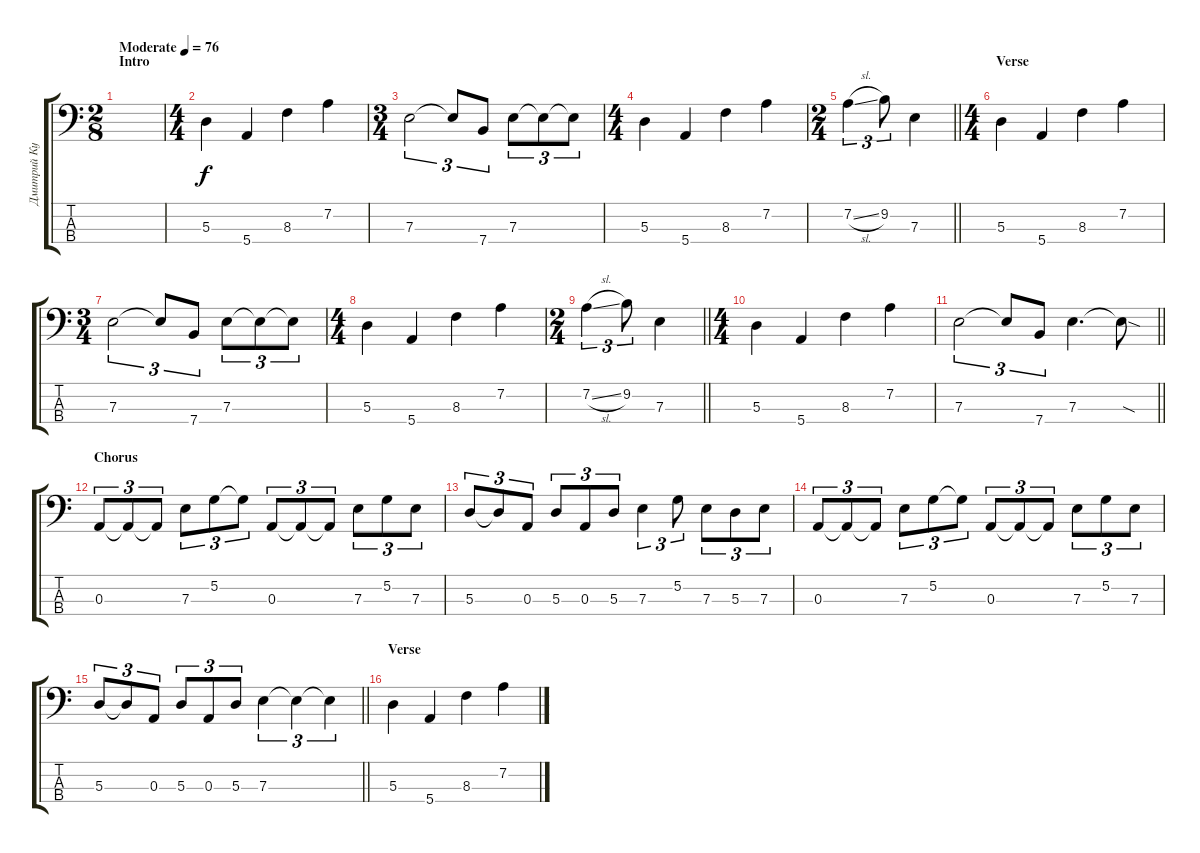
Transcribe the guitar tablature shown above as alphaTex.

\track ("Дмитрий Кунин" "Дмитрий Ку") {instrument electricbassfinger}
\staff {score tabs}
\tuning (G2 D2 A1 E1) {hide}
\ts (2 8)
\section ("" "Intro")
\tempo (76 "Moderate")
\clef f4
\ks c
|
\ts (4 4)
5.3.4 5.4.4 8.3.4 7.2.4 |
\ts (3 4)
7.3.2{tu (3 2)} 7.3{t}.8{tu (3 2)} 7.4.8{tu (3 2)} 7.3.8{tu (3 2)} 7.3{t}.8{tu (3 2)} 7.3{t}.8{tu (3 2)} |
\ts (4 4)
5.3.4 5.4.4 8.3.4 7.2.4 |
\ts (2 4)
\barLineRight lightlight
7.2{sl}.4{tu (3 2)} 9.2.8{tu (3 2)} 7.3.4 |
\ts (4 4)
\section ("" "Verse")
5.3.4 5.4.4 8.3.4 7.2.4 |
\ts (3 4)
7.3.2{tu (3 2)} 7.3{t}.8{tu (3 2)} 7.4.8{tu (3 2)} 7.3.8{tu (3 2)} 7.3{t}.8{tu (3 2)} 7.3{t}.8{tu (3 2)} |
\ts (4 4)
5.3.4 5.4.4 8.3.4 7.2.4 |
\ts (2 4)
\barLineRight lightlight
7.2{sl}.4{tu (3 2)} 9.2.8{tu (3 2)} 7.3.4 |
\ts (4 4)
5.3.4 5.4.4 8.3.4 7.2.4 |
\barLineRight lightlight
7.3.2{tu (3 2)} 7.3{t}.8{tu (3 2)} 7.4.8{tu (3 2)} 7.3.4{d} 7.3{sod t}.8 |
\section ("" "Chorus")
0.3.8{tu (3 2)} 0.3{t}.8{tu (3 2)} 0.3{t}.8{tu (3 2)} 7.3.8{tu (3 2)} 5.2.8{tu (3 2)} 5.2{t}.8{tu (3 2)} 0.3.8{tu (3 2)} 0.3{t}.8{tu (3 2)} 0.3{t}.8{tu (3 2)} 7.3.8{tu (3 2)} 5.2.8{tu (3 2)} 7.3.8{tu (3 2)} |
5.3.8{tu (3 2)} 5.3{t}.8{tu (3 2)} 0.3.8{tu (3 2)} 5.3.8{tu (3 2)} 0.3.8{tu (3 2)} 5.3.8{tu (3 2)} 7.3.4{tu (3 2)} 5.2.8{tu (3 2)} 7.3.8{tu (3 2)} 5.3.8{tu (3 2)} 7.3.8{tu (3 2)} |
0.3.8{tu (3 2)} 0.3{t}.8{tu (3 2)} 0.3{t}.8{tu (3 2)} 7.3.8{tu (3 2)} 5.2.8{tu (3 2)} 5.2{t}.8{tu (3 2)} 0.3.8{tu (3 2)} 0.3{t}.8{tu (3 2)} 0.3{t}.8{tu (3 2)} 7.3.8{tu (3 2)} 5.2.8{tu (3 2)} 7.3.8{tu (3 2)} |
\barLineRight lightlight
5.3.8{tu (3 2)} 5.3{t}.8{tu (3 2)} 0.3.8{tu (3 2)} 5.3.8{tu (3 2)} 0.3.8{tu (3 2)} 5.3.8{tu (3 2)} 7.3.4{tu (3 2)} 7.3{t}.4{tu (3 2)} 7.3{t}.4{tu (3 2)} |
\section ("" "Verse ")
5.3.4 5.4.4 8.3.4 7.2.4
